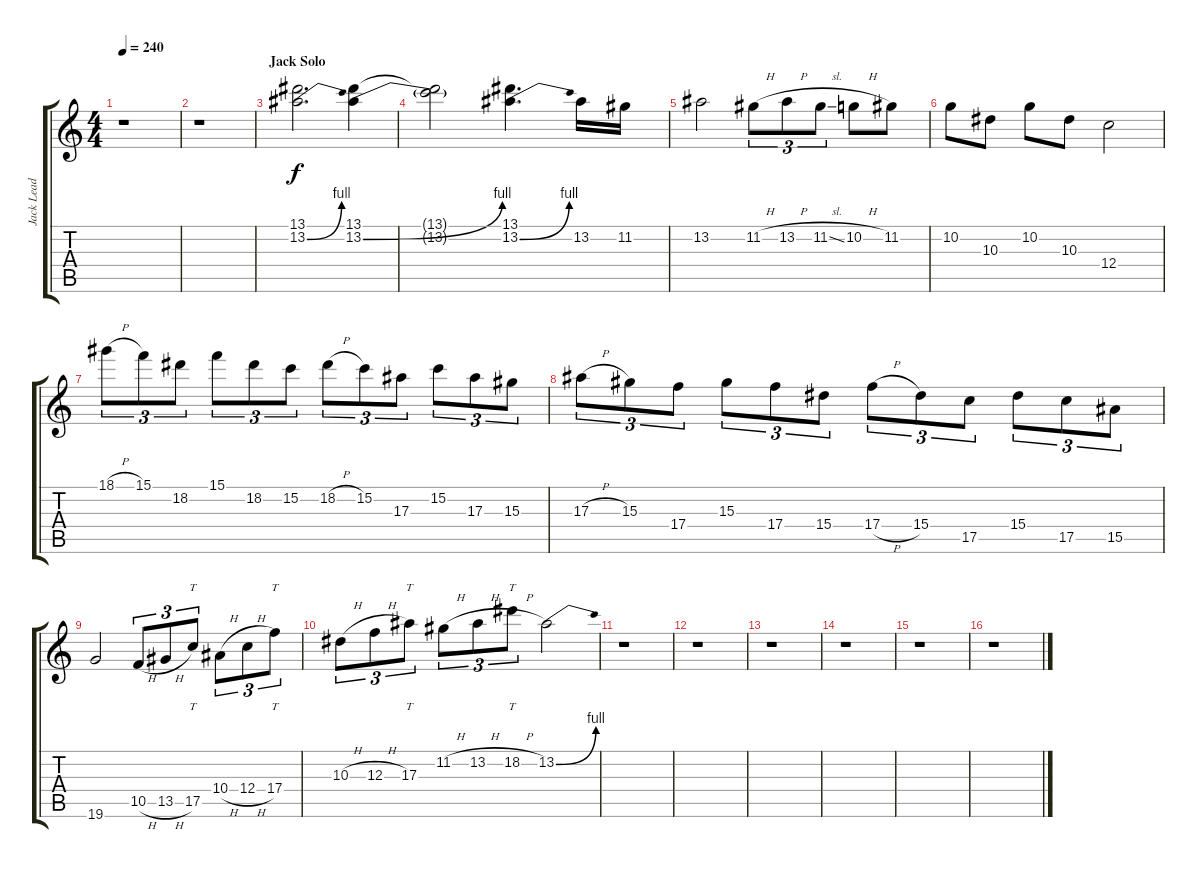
\track ("Jack Lead" "Jack Lead") {instrument overdrivenguitar}
\staff {score tabs}
\tuning (D4 A3 F3 C3 G2 C2) {hide}
\ts (4 4)
\tempo 240
\clef g2
\ks aminor
r.1{dy f} |
r.1 |
\section ("" "Jack Solo")
(13.1 13.2{be (bend 0 0 60 4)}).2{d} (13.1 13.2{be (bend 0 0 60 4)}).4 |
(13.1{t} 13.2{t}).2 (13.1 13.2{be (bend 0 0 60 4)}).4{d} 13.2.16 11.2.16 |
13.2.2 11.2{h}.8{tu (3 2)} 13.2{h}.8{tu (3 2)} 11.2{sl}.8{tu (3 2)} 10.2{h}.8 11.2.8 |
10.2.8 10.3.8 10.2.8 10.3.8 12.4.2 |
18.1{h}.8{tu (3 2)} 15.1.8{tu (3 2)} 18.2.8{tu (3 2)} 15.1.8{tu (3 2)} 18.2.8{tu (3 2)} 15.2.8{tu (3 2)} 18.2{h}.8{tu (3 2)} 15.2.8{tu (3 2)} 17.3.8{tu (3 2)} 15.2.8{tu (3 2)} 17.3.8{tu (3 2)} 15.3.8{tu (3 2)} |
17.3{h}.8{tu (3 2)} 15.3.8{tu (3 2)} 17.4.8{tu (3 2)} 15.3.8{tu (3 2)} 17.4.8{tu (3 2)} 15.4.8{tu (3 2)} 17.4{h}.8{tu (3 2)} 15.4.8{tu (3 2)} 17.5.8{tu (3 2)} 15.4.8{tu (3 2)} 17.5.8{tu (3 2)} 15.5.8{tu (3 2)} |
19.6.2 10.5{h}.8{tu (3 2)} 13.5{h}.8{tu (3 2)} 17.5.8{tt tu (3 2)} 10.4{h}.8{tu (3 2)} 12.4{h}.8{tu (3 2)} 17.4.8{tt tu (3 2)} |
10.3{h}.8{tu (3 2)} 12.3{h}.8{tu (3 2)} 17.3.8{tt tu (3 2)} 11.2{h}.8{tu (3 2)} 13.2{h}.8{tu (3 2)} 18.2{h}.8{tt tu (3 2)} 13.2{be (bend 0 0 60 4)}.2 |
r.1 |
r.1 |
r.1 |
r.1 |
r.1 |
r.1
